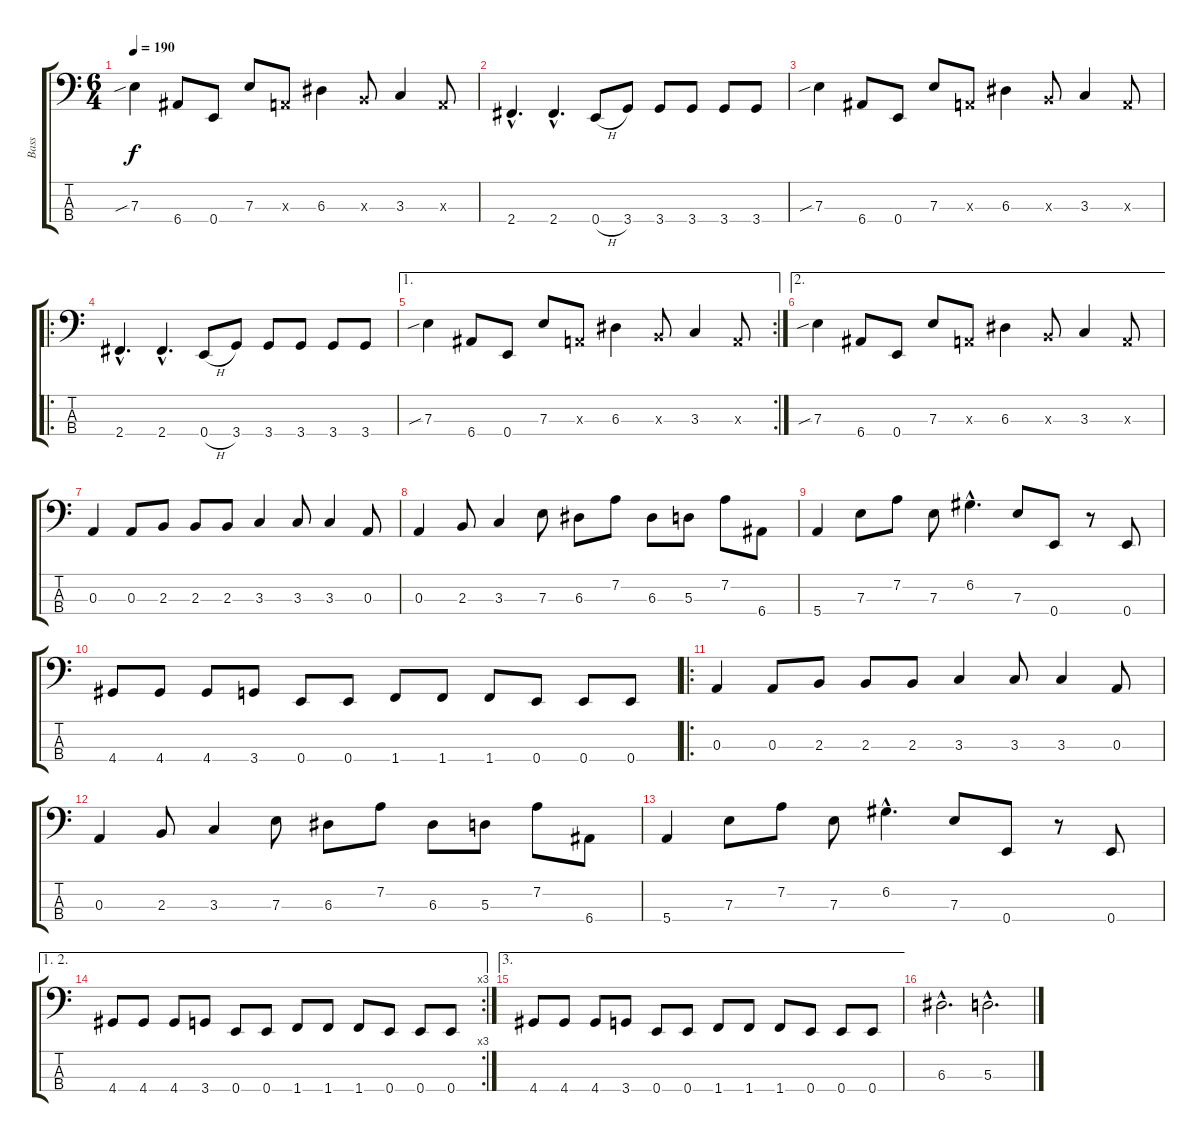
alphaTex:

\track ("Bass" "Bass") {instrument electricbassfinger}
\staff {score tabs}
\tuning (G2 D2 A1 E1) {hide}
\ts (6 4)
\tempo 190
\clef f4
\ks c
7.3{sib}.4{dy f} 6.4.8 0.4.8 7.3.8 0.3{x}.8 6.3.4 2.3{x}.8 3.3.4 0.3{x}.8 |
2.4{hac}.4{d} 2.4{hac}.4{d} 0.4{h}.8 3.4.8 3.4.8 3.4.8 3.4.8 3.4.8 |
7.3{sib}.4 6.4.8 0.4.8 7.3.8 0.3{x}.8 6.3.4 2.3{x}.8 3.3.4 0.3{x}.8 |
\ro
2.4{hac}.4{d} 2.4{hac}.4{d} 0.4{h}.8 3.4.8 3.4.8 3.4.8 3.4.8 3.4.8 |
\ae 1
\rc 2
7.3{sib}.4 6.4.8 0.4.8 7.3.8 0.3{x}.8 6.3.4 2.3{x}.8 3.3.4 0.3{x}.8 |
\ae 2
7.3{sib}.4 6.4.8 0.4.8 7.3.8 0.3{x}.8 6.3.4 2.3{x}.8 3.3.4 0.3{x}.8 |
0.3.4 0.3.8 2.3.8 2.3.8 2.3.8 3.3.4 3.3.8 3.3.4 0.3.8 |
0.3.4 2.3.8 3.3.4 7.3.8 6.3.8 7.2.8 6.3.8 5.3.8 7.2.8 6.4.8 |
5.4.4 7.3.8 7.2.8 7.3.8 6.2{hac}.4{d} 7.3.8 0.4.8 r.8 0.4.8 |
4.4.8 4.4.8 4.4.8 3.4.8 0.4.8 0.4.8 1.4.8 1.4.8 1.4.8 0.4.8 0.4.8 0.4.8 |
\ro
0.3.4 0.3.8 2.3.8 2.3.8 2.3.8 3.3.4 3.3.8 3.3.4 0.3.8 |
0.3.4 2.3.8 3.3.4 7.3.8 6.3.8 7.2.8 6.3.8 5.3.8 7.2.8 6.4.8 |
5.4.4 7.3.8 7.2.8 7.3.8 6.2{hac}.4{d} 7.3.8 0.4.8 r.8 0.4.8 |
\ae (1 2)
\rc 3
4.4.8 4.4.8 4.4.8 3.4.8 0.4.8 0.4.8 1.4.8 1.4.8 1.4.8 0.4.8 0.4.8 0.4.8 |
\ae 3
4.4.8 4.4.8 4.4.8 3.4.8 0.4.8 0.4.8 1.4.8 1.4.8 1.4.8 0.4.8 0.4.8 0.4.8 |
6.3{hac}.2{d} 5.3{hac}.2{d}
